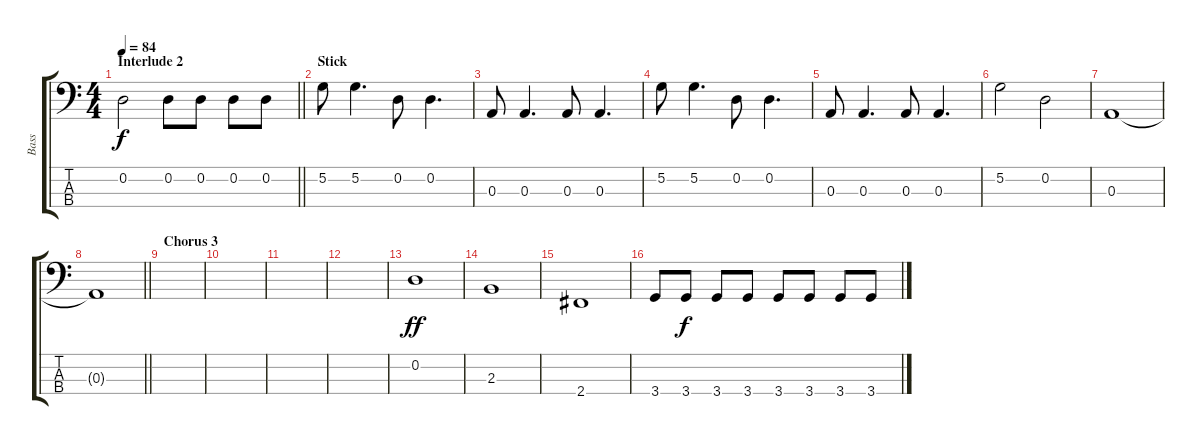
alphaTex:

\track ("Bass" "Bass") {instrument electricbassfinger}
\staff {score tabs}
\tuning (G2 D2 A1 E1) {hide}
\ts (4 4)
\section ("" "Interlude 2")
\tempo 84
\clef f4
\barLineRight lightlight
\ks c
0.2.2{dy f} 0.2.8 0.2.8 0.2.8 0.2.8 |
\section ("" "Stick")
5.2.8 5.2.4{d} 0.2.8 0.2.4{d} |
0.3.8 0.3.4{d} 0.3.8 0.3.4{d} |
5.2.8 5.2.4{d} 0.2.8 0.2.4{d} |
0.3.8 0.3.4{d} 0.3.8 0.3.4{d} |
5.2.2 0.2.2 |
0.3.1 |
\barLineRight lightlight
0.3{t}.1 |
\section ("" "Chorus 3")
|
|
|
|
0.2.1{dy ff} |
2.3.1 |
2.4.1 |
3.4.8 3.4.8{dy f} 3.4.8 3.4.8 3.4.8 3.4.8 3.4.8 3.4.8
